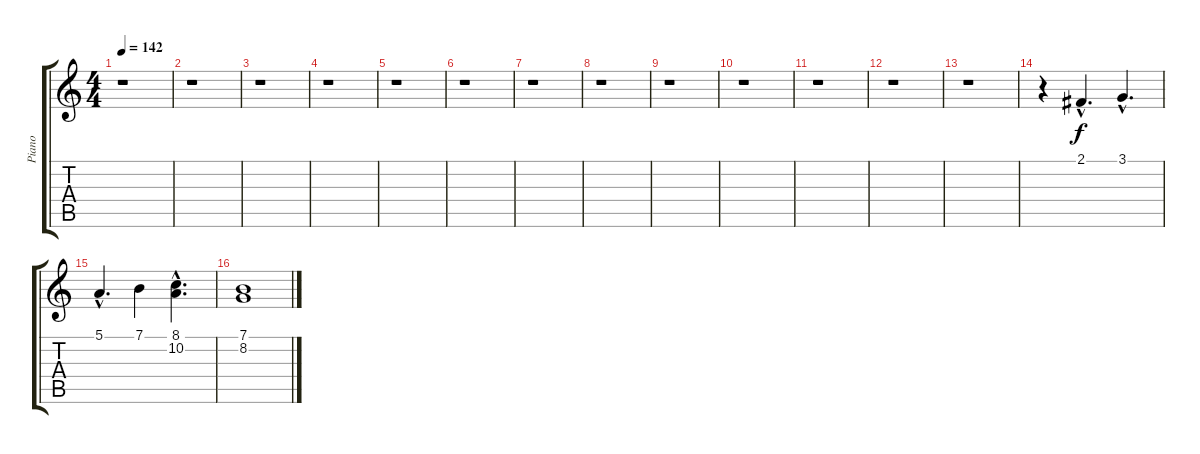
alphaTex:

\track ("Piano" "Piano") {instrument electricpiano2}
\staff {score tabs}
\tuning (E4 B3 G3 D3 A2 E2) {hide}
\ts (4 4)
\tempo 142
\clef g2
\ks c
r.1{dy f} |
r.1 |
r.1 |
r.1 |
r.1 |
r.1 |
r.1 |
r.1 |
r.1 |
r.1 |
r.1 |
r.1 |
r.1 |
r.4 2.1{hac}.4{d} 3.1{hac}.4{d} |
5.1{hac}.4{d} 7.1.4 (8.1{hac} 10.2{hac}).4{d} |
(7.1 8.2).1
